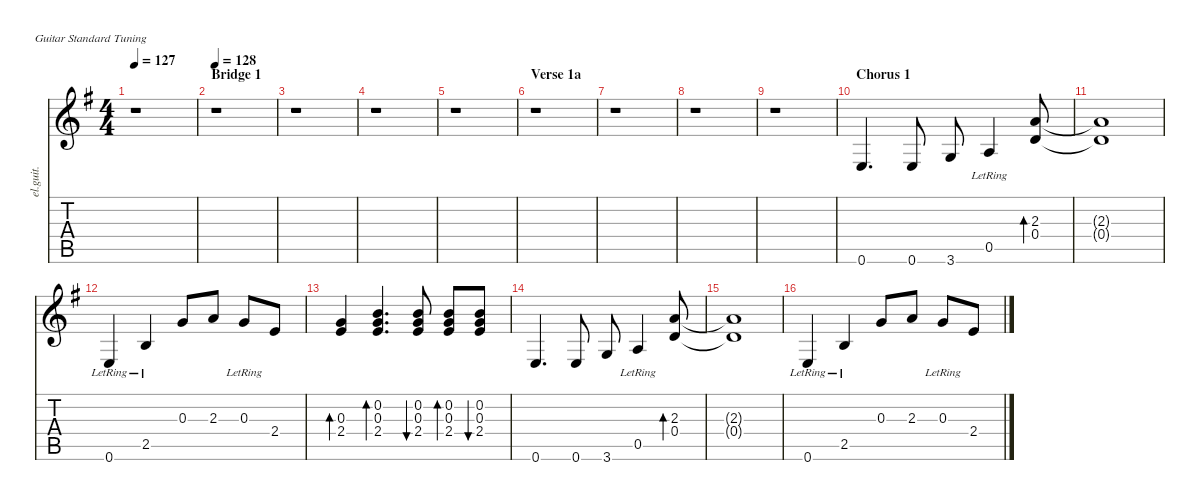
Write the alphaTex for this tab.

\defaultSystemsLayout 4
\hideDynamics
\bracketExtendMode nobrackets
\otherSystemsTrackNameOrientation horizontal
\track ("Gtr.2" "el.guit.") {defaultSystemsLayout 8 instrument electricguitarclean}
\staff {score tabs}
\tuning (E4 B3 G3 D3 A2 E2)
\ts (4 4)
\tempo 127
\clef g2
\ks eminor
r.1{dy f beam Down} |
\section ("" "Bridge 1")
\tempo 128
r.1{beam Down} |
r.1{beam Down} |
r.1{beam Down} |
r.1{beam Down} |
\section ("" "Verse 1a")
r.1{beam Down} |
r.1{beam Down} |
r.1{beam Down} |
r.1{beam Down} |
\section ("" "Chorus 1")
0.6{acc forcenatural}.4{d dy mf beam Up} 0.6{acc forcenatural}.8{dy f beam Up} 3.6{acc forcenatural}.8{beam Up} 0.5{lr acc forcenatural}.4{dy mf beam Up} (2.3{acc forcenatural} 0.4{acc forcenatural}).8{bd 60 dy fff beam Up} |
(2.3{t acc forcenatural} 0.4{t acc forcenatural}).1{dy f beam Up} |
0.6{lr acc forcenatural}.4{dy fff beam Up} 2.5{lr acc forcenatural}.4{dy mf beam Up} 0.3{acc forcenatural}.8{dy ff beam Up} 2.3{acc forcenatural}.8{dy f beam Up} 0.3{lr acc forcenatural}.8{dy mf beam Up} 2.4{acc forcenatural}.8{beam Up} |
(0.3{acc forcenatural} 2.4{acc forcenatural}).4{bd 120 beam Up} (0.2{acc forcenatural} 0.3{acc forcenatural} 2.4{acc forcenatural}).4{d bd 60 dy ff beam Up} (0.2{acc forcenatural} 0.3{acc forcenatural} 2.4{acc forcenatural}).8{bu 30 dy f beam Up} (0.2{acc forcenatural} 0.3{acc forcenatural} 2.4{acc forcenatural}).8{bd 30 dy mf beam Up} (0.2{acc forcenatural} 0.3{acc forcenatural} 2.4{acc forcenatural}).8{bu 30 beam Up} |
0.6{acc forcenatural}.4{d dy fff beam Up} 0.6{acc forcenatural}.8{dy mf beam Up} 3.6{acc forcenatural}.8{beam Up} 0.5{lr acc forcenatural}.4{dy mp beam Up} (2.3{acc forcenatural} 0.4{acc forcenatural}).8{bd 60 dy ff beam Up} |
(2.3{t acc forcenatural} 0.4{t acc forcenatural}).1{dy f beam Up} |
0.6{lr acc forcenatural}.4{dy mf beam Up} 2.5{lr acc forcenatural}.4{dy mp beam Up} 0.3{acc forcenatural}.8{dy ff beam Up} 2.3{acc forcenatural}.8{dy f beam Up} 0.3{lr acc forcenatural}.8{dy mf beam Up} 2.4{acc forcenatural}.8{beam Up}
